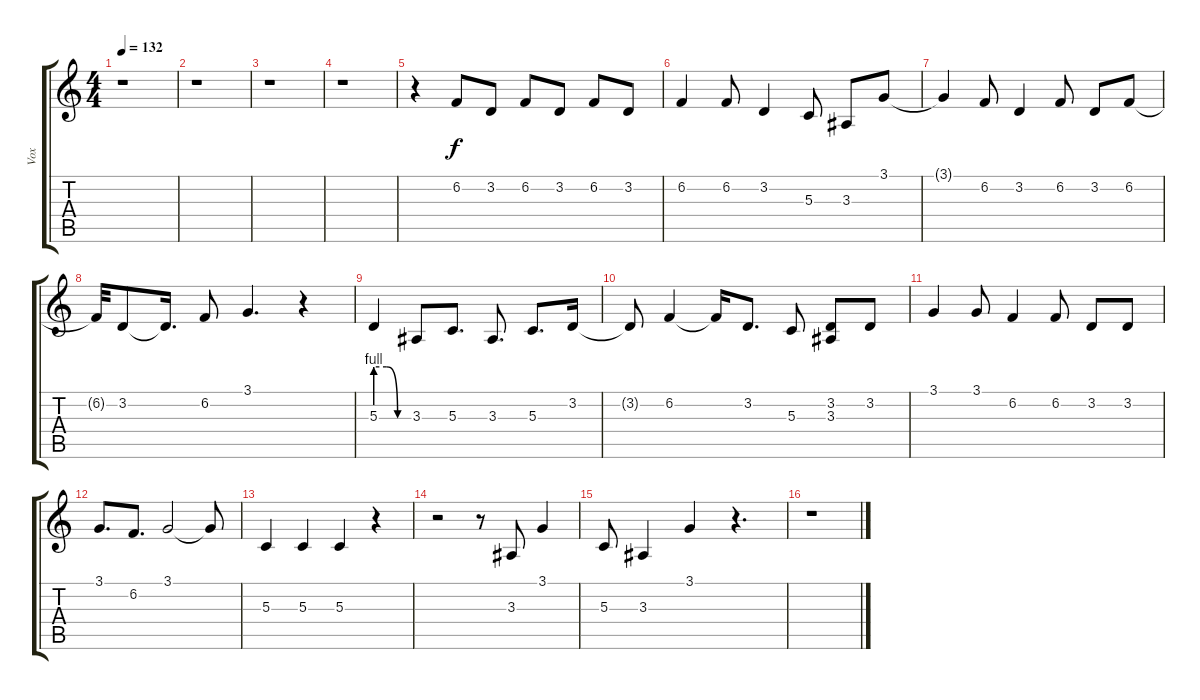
\track ("Vox" "Vox") {instrument tenorsax}
\staff {score tabs}
\tuning (E4 B3 G3 D3 A2 E2) {hide}
\ts (4 4)
\tempo 132
\clef g2
\ks c
r.1{dy f instrument tenorsax} |
r.1 |
r.1 |
r.1 |
r.4 6.2.8 3.2.8 6.2.8 3.2.8 6.2.8 3.2.8 |
6.2.4 6.2.8 3.2.4 5.3.8 3.3.8 3.1.8{instrument altosax} |
3.1{t}.4 6.2.8 3.2.4 6.2.8 3.2.8 6.2.8 |
6.2{t}.32 3.2.8 3.2{t}.16{d} 6.2.8 3.1.4{d} r.4 |
5.3{be (custom 0 4 20 4 40 0 60 0)}.4{instrument tenorsax} 3.3.8 5.3.8{d} 3.3.8{d} 5.3.8{d} 3.2.16 |
3.2{t}.8 6.2.4 6.2{t}.16 3.2.8{d} 5.3.8 (3.2 3.3).8{instrument altosax} 3.2.8 |
3.1.4 3.1.8 6.2.4 6.2.8 3.2.8 3.2.8 |
3.1.8{d} 6.2.8{d} 3.1.2 3.1{t}.8 |
5.3.4{instrument tenorsax} 5.3.4 5.3.4 r.4 |
r.2 r.8 3.3.8{instrument altosax} 3.1.4 |
5.3.8 3.3.4 3.1.4 r.4{d} |
r.1
